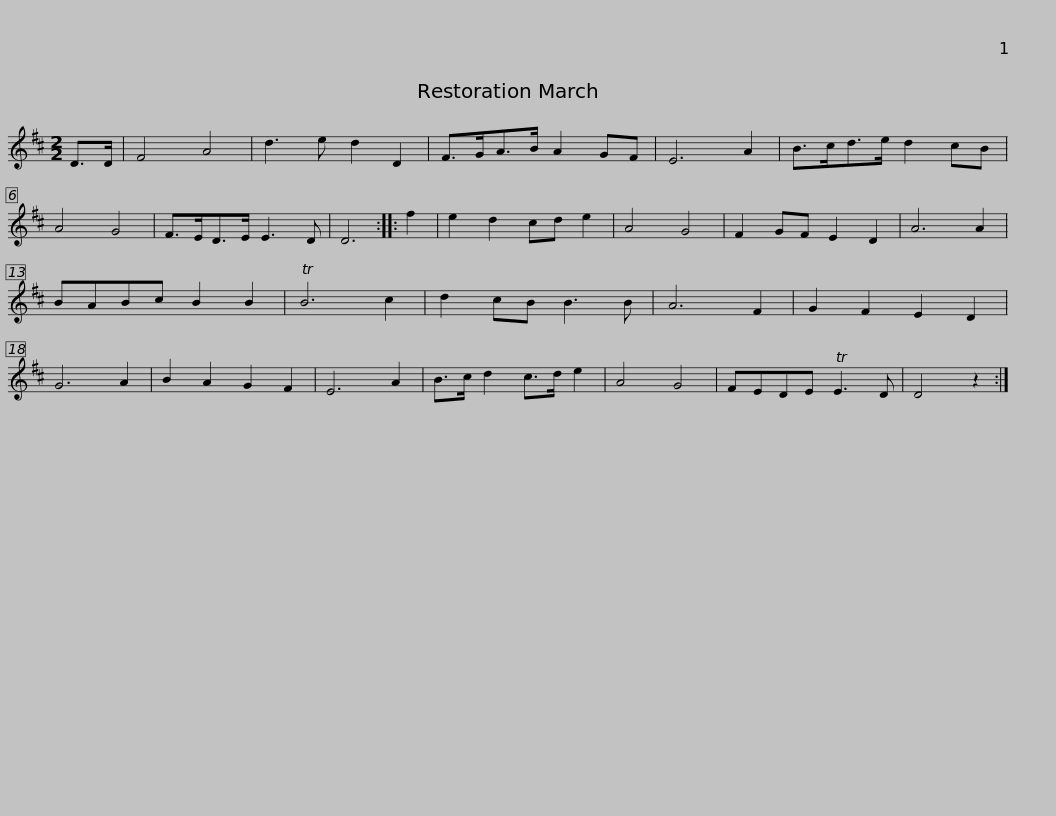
X:1
L:1/8
M:2/2
I:linebreak $
K:D
V:1 treble
V:1
 D>D | F4 A4 | d3 e d2 D2 | F>GA>B A2 GF | E6 A2 | %5
 B>cd>e d2 cB | A4 G4 | F>ED>E E3 D | D6 ::$ f2 | %10
 e2 d2 cd e2 | A4 G4 | F2 GF E2 D2 | A6 A2 | BABc B2 B2 | %15
 TB6 c2 | d2 cB B3 B | A6 F2 | G2 F2 E2 D2 | G6 A2 |$ %20
 B2 A2 G2 F2 | E6 A2 | B>c d2 c>d e2 | A4 G4 | FEDE TE3 D | %25
 D4 z2 :| %26
